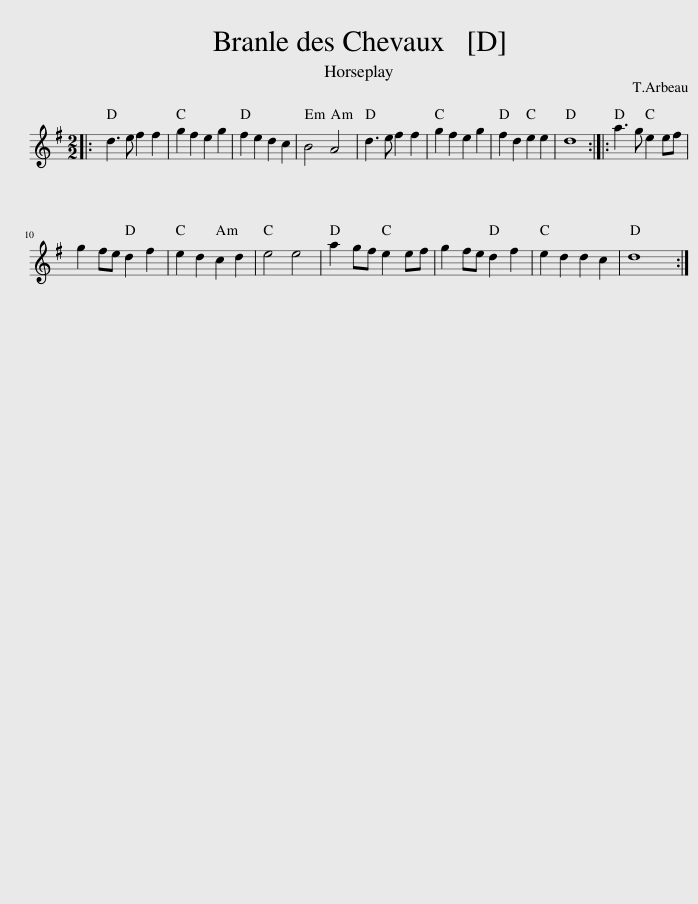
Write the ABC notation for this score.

X:1
L:1/8
M:2/2
I:linebreak $
K:G
V:1 treble
V:1
|: d3 e f2 f2 | g2 f2 e2 g2 | f2 e2 d2 c2 | B4 A4 | d3 e f2 f2 | %5
 g2 f2 e2 g2 | f2 d2 e2 e2 | d8 :: a3 g e2 ef |$ g2 fe d2 f2 | %10
 e2 d2 c2 d2 | e4 e4 | a2 gf e2 ef | g2 fe d2 f2 | e2 d2 d2 c2 | %15
 d8 :| %16
